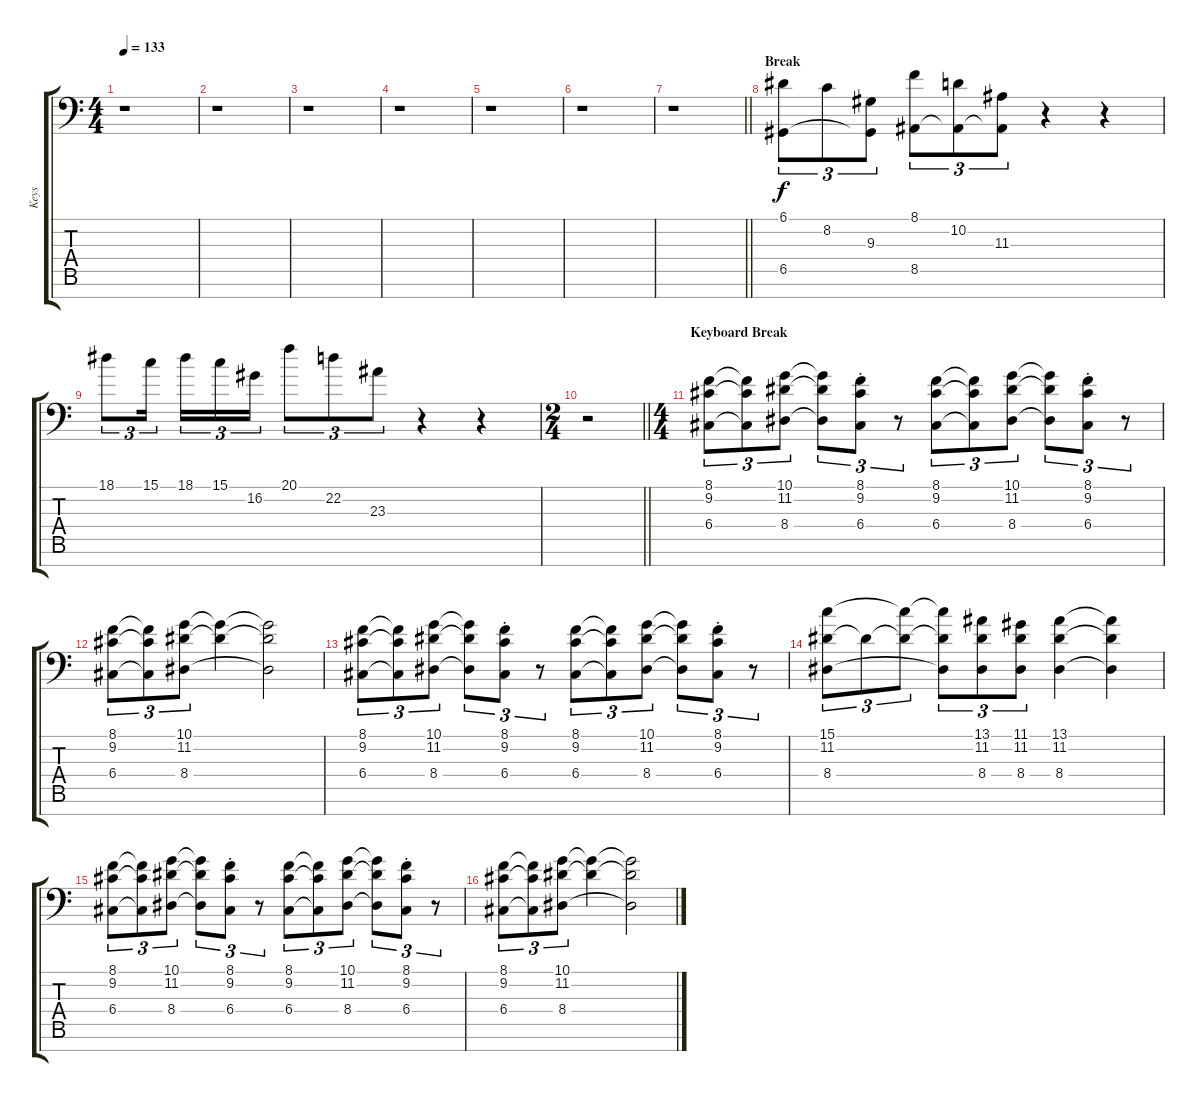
\track ("Keys" "Keys") {instrument rockorgan}
\staff {score tabs}
\tuning (A3 E3 B2 G2 D2 A1 E1) {hide}
\ts (4 4)
\tempo 133
\clef f4
\ks c
r.1{dy f} |
r.1 |
r.1 |
r.1 |
r.1 |
r.1 |
\barLineRight lightlight
r.1 |
\section ("" "Break")
(6.1 6.5).8{tu (3 2) instrument reedorgan} 8.2.8{tu (3 2)} (9.3 6.5{t}).8{tu (3 2)} (8.1 8.5).8{tu (3 2)} (10.2 8.5{t}).8{tu (3 2)} (11.3 8.5{t}).8{tu (3 2)} r.4 r.4 |
18.1.8{tu (3 2) instrument percussiveorgan} 15.1.16{tu (3 2) beam splitsecondary} 18.1.16{tu (3 2)} 15.1.16{tu (3 2)} 16.2.16{tu (3 2)} 20.1.8{tu (3 2)} 22.2.8{tu (3 2)} 23.3.8{tu (3 2)} r.4 r.4 |
\ts (2 4)
\barLineRight lightlight
r.2 |
\ts (4 4)
\section ("" "Keyboard Break")
(8.1 9.2 6.4).8{tu (3 2) instrument rockorgan} (8.1{t} 9.2{t} 6.4{t}).8{tu (3 2)} (10.1 11.2 8.4).8{tu (3 2)} (10.1{t} 11.2{t} 8.4{t}).8{tu (3 2)} (8.1{st} 9.2{st} 6.4{st}).8{tu (3 2)} r.8{tu (3 2)} (8.1 9.2 6.4).8{tu (3 2)} (8.1{t} 9.2{t} 6.4{t}).8{tu (3 2)} (10.1 11.2 8.4).8{tu (3 2)} (10.1{t} 11.2{t} 8.4{t}).8{tu (3 2)} (8.1{st} 9.2{st} 6.4{st}).8{tu (3 2)} r.8{tu (3 2)} |
(8.1 9.2 6.4).8{tu (3 2)} (8.1{t} 9.2{t} 6.4{t}).8{tu (3 2)} (10.1 11.2 8.4).8{tu (3 2)} (10.1{t} 11.2{t}).4 (10.1{t} 11.2{t} 8.4{t}).2 |
(8.1 9.2 6.4).8{tu (3 2)} (8.1{t} 9.2{t} 6.4{t}).8{tu (3 2)} (10.1 11.2 8.4).8{tu (3 2)} (10.1{t} 11.2{t} 8.4{t}).8{tu (3 2)} (8.1{st} 9.2{st} 6.4{st}).8{tu (3 2)} r.8{tu (3 2)} (8.1 9.2 6.4).8{tu (3 2)} (8.1{t} 9.2{t} 6.4{t}).8{tu (3 2)} (10.1 11.2 8.4).8{tu (3 2)} (10.1{t} 11.2{t} 8.4{t}).8{tu (3 2)} (8.1{st} 9.2{st} 6.4{st}).8{tu (3 2)} r.8{tu (3 2)} |
(15.1 11.2 8.4).8{tu (3 2)} 11.2{t}.8{tu (3 2)} (15.1{t} 11.2{t}).8{tu (3 2)} (15.1{t} 11.2{t} 8.4{t}).8{tu (3 2)} (13.1 11.2 8.4).8{tu (3 2)} (11.1 11.2 8.4).8{tu (3 2)} (13.1 11.2 8.4).4 (13.1{t} 11.2{t} 8.4{t}).4 |
(8.1 9.2 6.4).8{tu (3 2)} (8.1{t} 9.2{t} 6.4{t}).8{tu (3 2)} (10.1 11.2 8.4).8{tu (3 2)} (10.1{t} 11.2{t} 8.4{t}).8{tu (3 2)} (8.1{st} 9.2{st} 6.4{st}).8{tu (3 2)} r.8{tu (3 2)} (8.1 9.2 6.4).8{tu (3 2)} (8.1{t} 9.2{t} 6.4{t}).8{tu (3 2)} (10.1 11.2 8.4).8{tu (3 2)} (10.1{t} 11.2{t} 8.4{t}).8{tu (3 2)} (8.1{st} 9.2{st} 6.4{st}).8{tu (3 2)} r.8{tu (3 2)} |
(8.1 9.2 6.4).8{tu (3 2)} (8.1{t} 9.2{t} 6.4{t}).8{tu (3 2)} (10.1 11.2 8.4).8{tu (3 2)} (10.1{t} 11.2{t}).4 (10.1{t} 11.2{t} 8.4{t}).2
